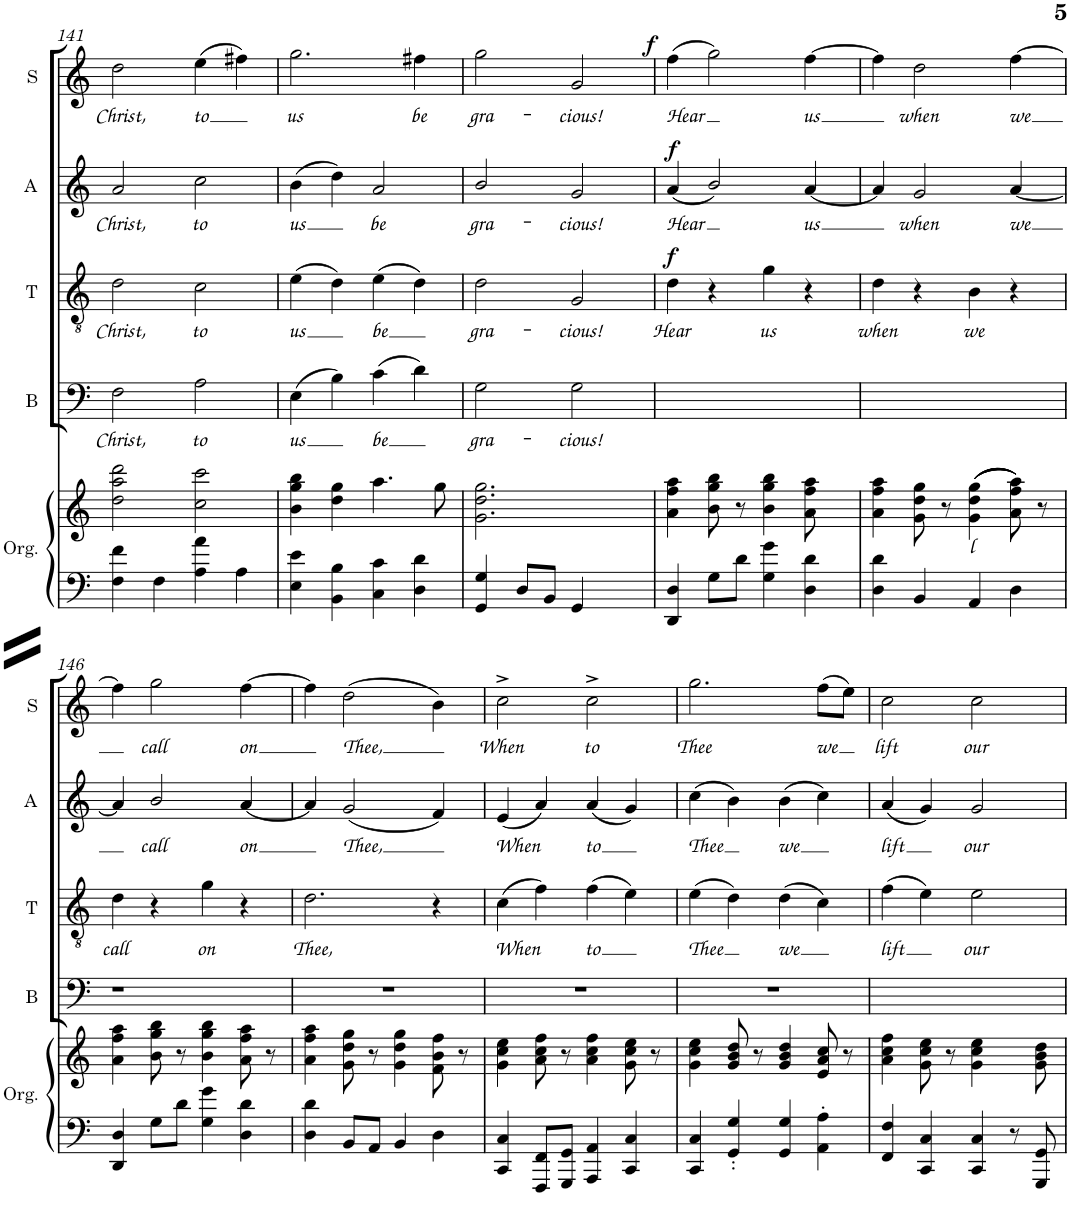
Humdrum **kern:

**kern	**kern	**text	**kern	**text	**kern	**text	**dynam	**kern	**text	**dynam	**kern	**text	**dynam
*part5	*part5	*part5	*part4	*part4	*part3	*part3	*part3	*part2	*part2	*part2	*part1	*part1	*part1
*staff6	*staff5	*staff5	*staff4	*staff4	*staff3	*staff3	*staff3	*staff2	*staff2	*staff2	*staff1	*staff1	*staff1
*I"Orgue	*	*	*I"Basse	*	*I"Ténor	*	*	*I"Alto	*	*	*I"Soprano	*	*
*I'Org.	*	*	*I'B	*	*I'T	*	*	*I'A	*	*	*I'S	*	*
!!LO:PB:g=z
*clefF4	*clefG2	*	*clefF4	*	*clefGv2	*	*	*clefG2	*	*	*clefG2	*	*
*	*	*	*ITrd7c12	*	*	*	*	*ITrd1c2	*	*	*	*	*
*k[]	*k[]	*	*k[]	*	*k[]	*	*	*k[]	*	*	*k[]	*	*
*M2/2	*M2/2	*	*M2/2	*	*M2/2	*	*	*M2/2	*	*	*M2/2	*	*
*met(c|)	*met(c|)	*	*met(c|)	*	*met(c|)	*	*	*met(c|)	*	*	*met(c|)	*	*
=141	=141	=141	=141	=141	=141	=141	=141	=141	=141	=141	=141	=141	=141
!	!	!	!	!LO:LY:b	!	!LO:LY:b	!	!	!LO:LY:b	!	!	!LO:LY:b	!
4F\ 4f\	2dd\ 2aa\ 2ddd\	.	2F\	Christ,	2d\	Christ,	.	2a/	Christ,	.	2dd\	Christ,	.
4F\	.	.	.	.	.	.	.	.	.	.	.	.	.
!	!	!	!	!LO:LY:b	!	!LO:LY:b	!	!	!LO:LY:b	!	!	!LO:LY:b	!
4A\ 4a\	2cc\ 2ccc\	.	2A\	to	2c\	to	.	2cc\	to	.	(4ee\	to	.
4A\	.	.	.	.	.	.	.	.	.	.	4ff#X\)	.	.
=142	=142	=142	=142	=142	=142	=142	=142	=142	=142	=142	=142	=142	=142
!	!	!	!	!LO:LY:b	!	!LO:LY:b	!	!	!LO:LY:b	!	!	!LO:LY:b	!
4E\ 4e\	4b\ 4gg\ 4bb\	.	(4E\	us	(4e\	us	.	(4b\	us	.	2.gg\	us	.
4BB\ 4B\	4dd\ 4gg\	.	4B\)	.	4d\)	.	.	4dd\)	.	.	.	.	.
!	!	!	!	!LO:LY:b	!	!LO:LY:b	!	!	!LO:LY:b	!	!	!	!
4C\ 4c\	4.aa\	.	(4c\	be	(4e\	be	.	2a/	be	.	.	.	.
!	!	!	!	!	!	!	!	!	!	!	!	!LO:LY:b	!
4D\ 4d\	.	.	4d\)	.	4d\)	.	.	.	.	.	4ff#X\	be	.
.	8gg\	.	.	.	.	.	.	.	.	.	.	.	.
=143	=143	=143	=143	=143	=143	=143	=143	=143	=143	=143	=143	=143	=143
!	!	!	!	!LO:LY:b	!	!LO:LY:b	!	!	!LO:LY:b	!	!	!LO:LY:b	!
4GG/ 4G/	2.g\ 2.dd\ 2.gg\	.	2G\	gra-	2d\	gra-	.	2b/	gra-	.	2gg\	gra-	.
8D/L	.	.	.	.	.	.	.	.	.	.	.	.	.
8BB/J	.	.	.	.	.	.	.	.	.	.	.	.	.
!	!	!	!	!LO:LY:b	!	!LO:LY:b	!	!	!LO:LY:b	!	!	!LO:LY:b	!
4GG/	.	.	2G\	-cious!	2G/	-cious!	.	2g/	-cious!	.	2g/	-cious!	.
4ryy	4ryy	.	.	.	.	.	.	.	.	.	.	.	.
=144	=144	=144	=144	=144	=144	=144	=144	=144	=144	=144	=144	=144	=144
!	!	!	!	!	!	!LO:LY:b	!LO:DY:a	!	!LO:LY:b	!LO:DY:a	!	!LO:LY:b	!LO:DY:a
4DD/ 4D/	4a\ 4ff\ 4aa\	.	1ryy	.	4d\	Hear	f	(4a/	Hear	f	(4ff\	Hear	f
8G\L	8b\ 8gg\ 8bb\	.	.	.	4r	.	.	2b/)	.	.	2gg\)	.	.
8d\J	8r	.	.	.	.	.	.	.	.	.	.	.	.
!	!	!	!	!	!	!LO:LY:b	!	!	!	!	!	!	!
4G\ 4g\	4b\ 4gg\ 4bb\	.	.	.	4g\	us	.	.	.	.	.	.	.
!	!	!	!	!	!	!	!	!	!LO:LY:b	!	!	!LO:LY:b	!
4D\ 4d\	8a\ 8ff\ 8aa\	.	.	.	4r	.	.	[4a/	us	.	[>4ff\	us	.
.	8ryy	.	.	.	.	.	.	.	.	.	.	.	.
=145	=145	=145	=145	=145	=145	=145	=145	=145	=145	=145	=145	=145	=145
*^	*	*	*	*	*	*	*	*	*	*	*	*	*
!	!	!	!	!	!	!	!LO:LY:b	!	!	!	!	!	!	!
4d\	4D\	4a\ 4ff\ 4aa\	.	1ryy	.	4d\	when	.	4a/]	.	.	4ff\]	.	.
!	!	!	!	!	!	!	!	!	!	!LO:LY:b	!	!	!LO:LY:b	!
4BB/	2.ryy	8g\ 8dd\ 8gg\	.	.	.	4r	.	.	2g/	when	.	2dd\	when	.
.	.	8r	.	.	.	.	.	.	.	.	.	.	.	.
!	!	!	!LO:LY:b	!	!	!	!LO:LY:b	!	!	!	!	!	!	!
4AA/	.	(((4g\ 4dd\ 4gg\	l	.	.	4B\	we	.	.	.	.	.	.	.
!	!	!	!	!	!	!	!	!	!	!LO:LY:b	!	!	!LO:LY:b	!
4D\	.	8a\ 8ff\ 8aa\)))	.	.	.	4r	.	.	[4a/	we	.	[>4ff\	we	.
.	.	8r	.	.	.	.	.	.	.	.	.	.	.	.
*v	*v	*	*	*	*	*	*	*	*	*	*	*	*	*
!!LO:LB:g=z
=146	=146	=146	=146	=146	=146	=146	=146	=146	=146	=146	=146	=146	=146
!	!	!	!	!	!	!LO:LY:b	!	!	!	!	!	!	!
4DD/ 4D/	4a\ 4ff\ 4aa\	.	1r	.	4d\	call	.	4a/]	.	.	4ff\]	.	.
!	!	!	!	!	!	!	!	!	!LO:LY:b	!	!	!LO:LY:b	!
8G\L	8b\ 8gg\ 8bb\	.	.	.	4r	.	.	2b/	call	.	2gg\	call	.
8d\J	8r	.	.	.	.	.	.	.	.	.	.	.	.
!	!	!	!	!	!	!LO:LY:b	!	!	!	!	!	!	!
4G\ 4g\	4b\ 4gg\ 4bb\	.	.	.	4g\	on	.	.	.	.	.	.	.
!	!	!	!	!	!	!	!	!	!LO:LY:b	!	!	!LO:LY:b	!
4D\ 4d\	8a\ 8ff\ 8aa\	.	.	.	4r	.	.	[4a/	on	.	[4ff\	on	.
.	8r	.	.	.	.	.	.	.	.	.	.	.	.
=147	=147	=147	=147	=147	=147	=147	=147	=147	=147	=147	=147	=147	=147
!	!	!	!	!	!	!LO:LY:b	!	!	!	!	!	!	!
4D\ 4d\	4a\ 4ff\ 4aa\	.	1r	.	2.d\	Thee,	.	4a/]	.	.	4ff\]	.	.
!	!	!	!	!	!	!	!	!	!LO:LY:b	!	!	!LO:LY:b	!
8BB/L	8g\ 8dd\ 8gg\	.	.	.	.	.	.	(2g/	Thee,	.	(2dd\	Thee,	.
8AA/J	8r	.	.	.	.	.	.	.	.	.	.	.	.
4BB/	4g\ 4dd\ 4gg\	.	.	.	.	.	.	.	.	.	.	.	.
4D\	8f\ 8b\ 8ff\	.	.	.	4r	.	.	4f/)	.	.	4b\)	.	.
.	8r	.	.	.	.	.	.	.	.	.	.	.	.
=148	=148	=148	=148	=148	=148	=148	=148	=148	=148	=148	=148	=148	=148
!	!	!	!	!	!	!LO:LY:b	!	!	!LO:LY:b	!	!	!LO:LY:b	!
4CC/ 4C/	4g\ 4cc\ 4ee\	.	1r	.	(4c\	When	.	(4e/	When	.	2cc^\	When	.
8FFF/ 8FF/L	8a\ 8cc\ 8ff\	.	.	.	4f\)	.	.	4a/)	.	.	.	.	.
8GGG/ 8GG/J	8r	.	.	.	.	.	.	.	.	.	.	.	.
!	!	!	!	!	!	!LO:LY:b	!	!	!LO:LY:b	!	!	!LO:LY:b	!
4AAA/ 4AA/	4a\ 4cc\ 4ff\	.	.	.	(4f\	to	.	(4a/	to	.	2cc^\	to	.
4CC/ 4C/	8g\ 8cc\ 8ee\	.	.	.	4e\)	.	.	4g/)	.	.	.	.	.
.	8r	.	.	.	.	.	.	.	.	.	.	.	.
=149	=149	=149	=149	=149	=149	=149	=149	=149	=149	=149	=149	=149	=149
!	!	!	!	!	!	!LO:LY:b	!	!	!LO:LY:b	!	!	!LO:LY:b	!
4CC/ 4C/	4g\ 4cc\ 4ee\	.	1r	.	(4e\	Thee	.	(4cc\	Thee	.	2.gg\	Thee	.
4GG/' 4G/'	8g/ 8b/ 8dd/	.	.	.	4d\)	.	.	4b\)	.	.	.	.	.
.	8r	.	.	.	.	.	.	.	.	.	.	.	.
!	!	!	!	!	!	!LO:LY:b	!	!	!LO:LY:b	!	!	!	!
4GG/ 4G/	4g/ 4b/ 4dd/	.	.	.	(4d\	we	.	(4b\	we	.	.	.	.
!	!	!	!	!	!	!	!	!	!	!	!	!LO:LY:b	!
4AA\' 4A\'	8e/ 8a/ 8cc/	.	.	.	4c\)	.	.	4cc\)	.	.	(8ff\L	we	.
.	8r	.	.	.	.	.	.	.	.	.	8ee\J)	.	.
=150	=150	=150	=150	=150	=150	=150	=150	=150	=150	=150	=150	=150	=150
!	!	!	!	!	!	!LO:LY:b	!	!	!LO:LY:b	!	!	!LO:LY:b	!
4FF/ 4F/	4a\ 4cc\ 4ff\	.	1ryy	.	(4f\	lift	.	(4a/	lift	.	2cc\	lift	.
4CC/ 4C/	8g\ 8cc\ 8ee\	.	.	.	4e\)	.	.	4g/)	.	.	.	.	.
.	8r	.	.	.	.	.	.	.	.	.	.	.	.
!	!	!	!	!	!	!LO:LY:b	!	!	!LO:LY:b	!	!	!LO:LY:b	!
4CC/ 4C/	4g\ 4cc\ 4ee\	.	.	.	2e\	our	.	2g/	our	.	2cc\	our	.
8r	8ryy	.	.	.	.	.	.	.	.	.	.	.	.
8GGG/ 8GG/	8g\ 8b\ 8dd\	.	.	.	.	.	.	.	.	.	.	.	.
=	=	=	=	=	=	=	=	=	=	=	=	=	=
*-	*-	*-	*-	*-	*-	*-	*-	*-	*-	*-	*-	*-	*-
